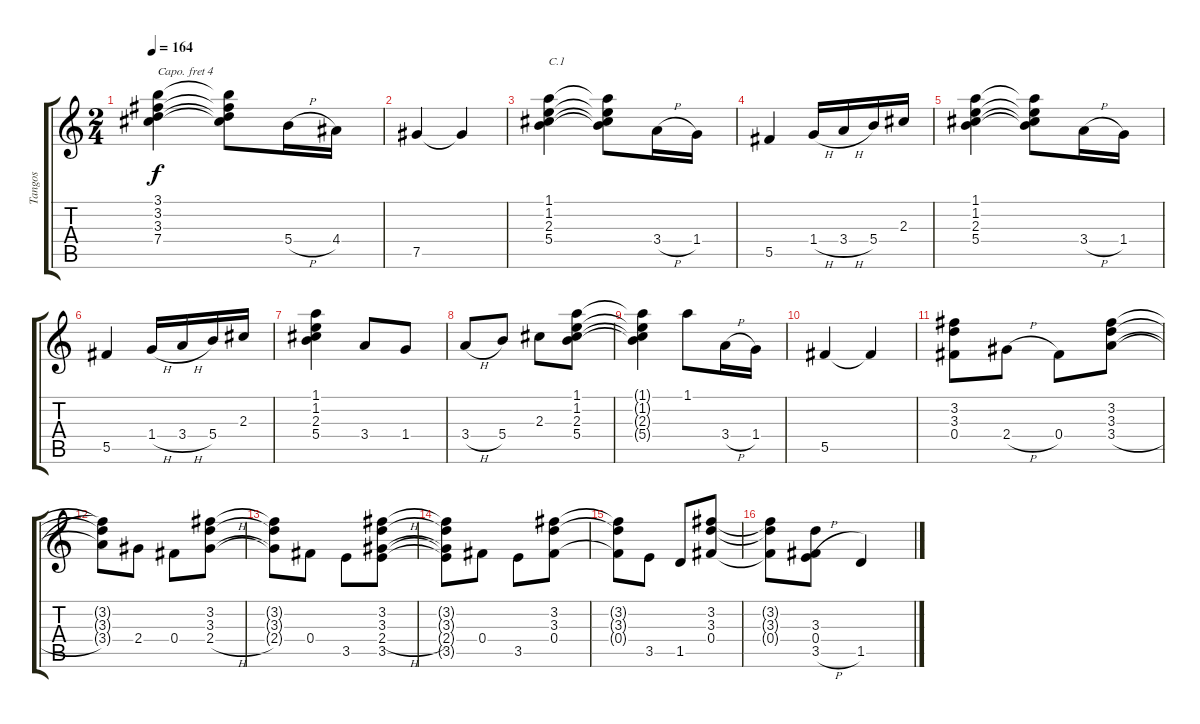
\track ("Tangos" "Tangos") {instrument acousticguitarnylon}
\staff {score tabs}
\capo 4
\tuning (E4 B3 G3 D3 A2 E2) {hide}
\ts (2 4)
\tempo 164
\clef g2
\ks c
(3.1{t} 3.2{t} 3.3{t} 7.4{t}).4{dy f} (3.1{t} 3.2{t} 3.3{t} 7.4{t}).8 5.4{h}.16 4.4.16 |
7.5.4 7.5{t}.4 |
(1.1 1.2 2.3 5.4).4{txt "C.1"} (1.1{t} 1.2{t} 2.3{t} 5.4{t}).8 3.4{h}.16 1.4.16 |
5.5.4 1.4{h}.16 3.4{h}.16 5.4.16 2.3.16 |
(1.1 1.2 2.3 5.4).4 (1.1{t} 1.2{t} 2.3{t} 5.4{t}).8 3.4{h}.16 1.4.16 |
5.5.4 1.4{h}.16 3.4{h}.16 5.4.16 2.3.16 |
(1.1 1.2 2.3 5.4).4 3.4.8 1.4.8 |
3.4{h}.8 5.4.8 2.3.8 (1.1 1.2 2.3 5.4).8 |
(1.1{t} 1.2{t} 2.3{t} 5.4{t}).4 1.1.8 3.4{h}.16 1.4.16 |
5.5.4 5.5{t}.4 |
(3.2 3.3 0.4).8 2.4{h}.8 0.4.8 (3.2 3.3 3.4{h}).8 |
(3.2{t} 3.3{t} 3.4{t}).8 2.4.8 0.4.8 (3.2 3.3 2.4{h}).8 |
(3.2{t} 3.3{t} 2.4{t}).8 0.4.8 3.5.8 (3.2 3.3 2.4{h} 3.5).8 |
(3.2{t} 3.3{t} 2.4{t} 3.5{t}).8 0.4.8 3.5.8 (3.2 3.3 0.4).8 |
(3.2{t} 3.3{t} 0.4{t}).8 3.5.8 1.5.8 (3.2 3.3 0.4).8 |
(3.2{t} 3.3{t} 0.4{t}).8 (3.3 0.4 3.5{h}).8 1.5.4
